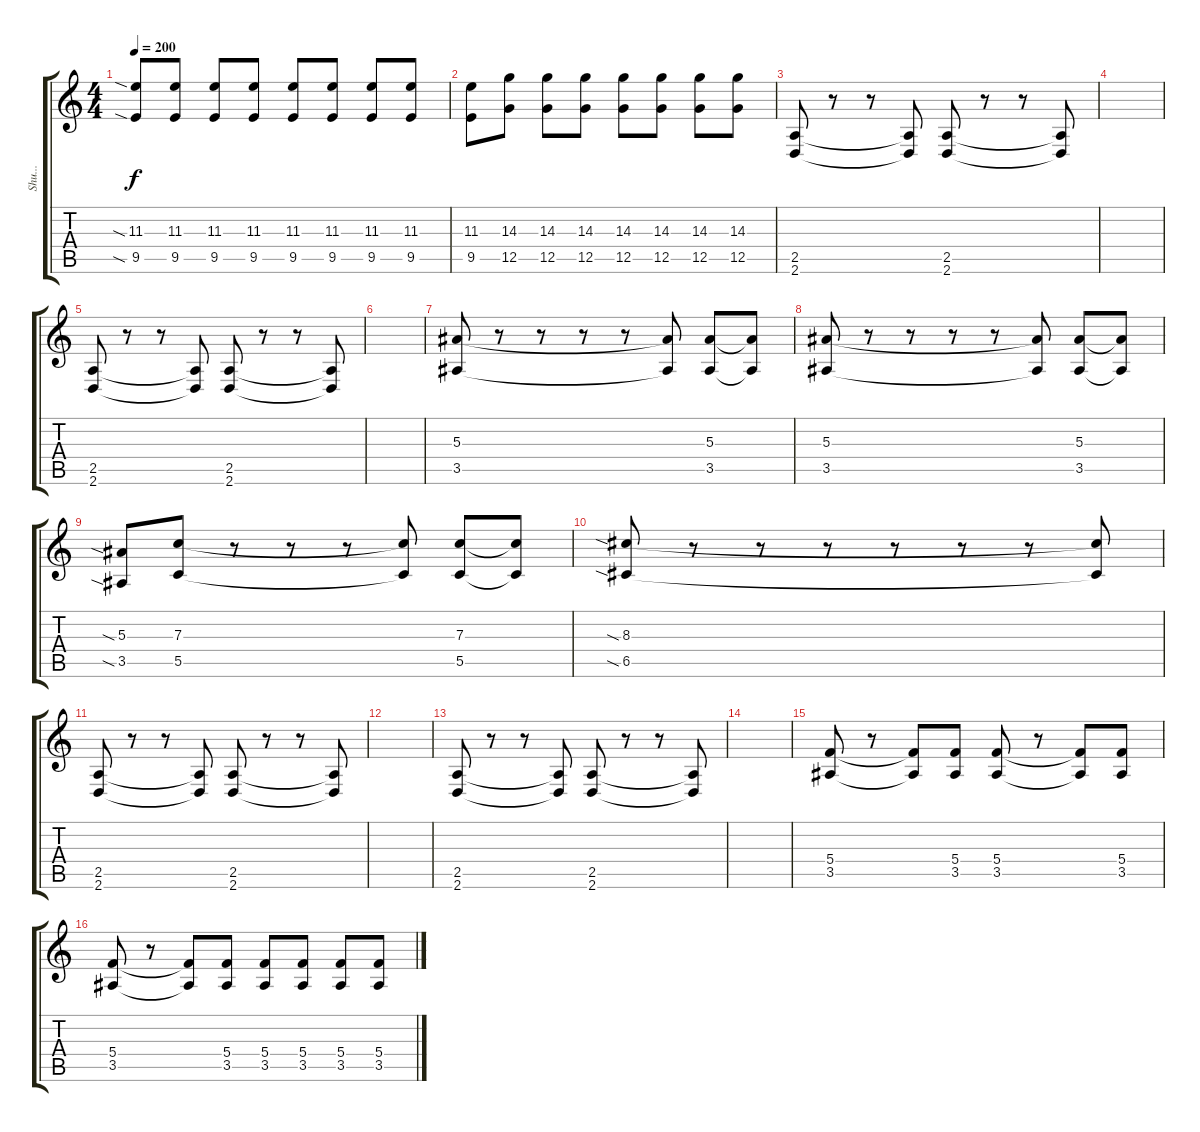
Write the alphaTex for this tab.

\track ("Shu..." "Shu...") {instrument distortionguitar}
\staff {score tabs}
\tuning (D4 A3 F3 C3 G2 C2) {hide}
\ts (4 4)
\tempo 200
\clef g2
\ks c
(11.3{sia} 9.5{sia}).8{dy f} (11.3 9.5).8 (11.3 9.5).8 (11.3 9.5).8 (11.3 9.5).8 (11.3 9.5).8 (11.3 9.5).8 (11.3 9.5).8 |
(11.3 9.5).8 (14.3 12.5).8 (14.3 12.5).8 (14.3 12.5).8 (14.3 12.5).8 (14.3 12.5).8 (14.3 12.5).8 (14.3 12.5).8 |
(2.5 2.6).8 r.8 r.8 (2.5{t} 2.6{t}).8 (2.5 2.6).8 r.8 r.8 (2.5{t} 2.6{t}).8 |
|
(2.5 2.6).8 r.8 r.8 (2.5{t} 2.6{t}).8 (2.5 2.6).8 r.8 r.8 (2.5{t} 2.6{t}).8 |
|
(5.3 3.5).8 r.8 r.8 r.8 r.8 (5.3{t} 3.5{t}).8 (5.3 3.5).8 (5.3{t} 3.5{t}).8 |
(5.3 3.5).8 r.8 r.8 r.8 r.8 (5.3{t} 3.5{t}).8 (5.3 3.5).8 (5.3{t} 3.5{t}).8 |
(5.3{sia} 3.5{sia}).8 (7.3 5.5).8 r.8 r.8 r.8 (7.3{t} 5.5{t}).8 (7.3 5.5).8 (7.3{t} 5.5{t}).8 |
(8.3{sia} 6.5{sia}).8 r.8 r.8 r.8 r.8 r.8 r.8 (8.3{t} 6.5{t}).8 |
(2.5 2.6).8 r.8 r.8 (2.5{t} 2.6{t}).8 (2.5 2.6).8 r.8 r.8 (2.5{t} 2.6{t}).8 |
|
(2.5 2.6).8 r.8 r.8 (2.5{t} 2.6{t}).8 (2.5 2.6).8 r.8 r.8 (2.5{t} 2.6{t}).8 |
|
(5.4 3.5).8 r.8 (5.4{t} 3.5{t}).8 (5.4 3.5).8 (5.4 3.5).8 r.8 (5.4{t} 3.5{t}).8 (5.4 3.5).8 |
(5.4 3.5).8 r.8 (5.4{t} 3.5{t}).8 (5.4 3.5).8 (5.4 3.5).8 (5.4 3.5).8 (5.4 3.5).8 (5.4 3.5).8
